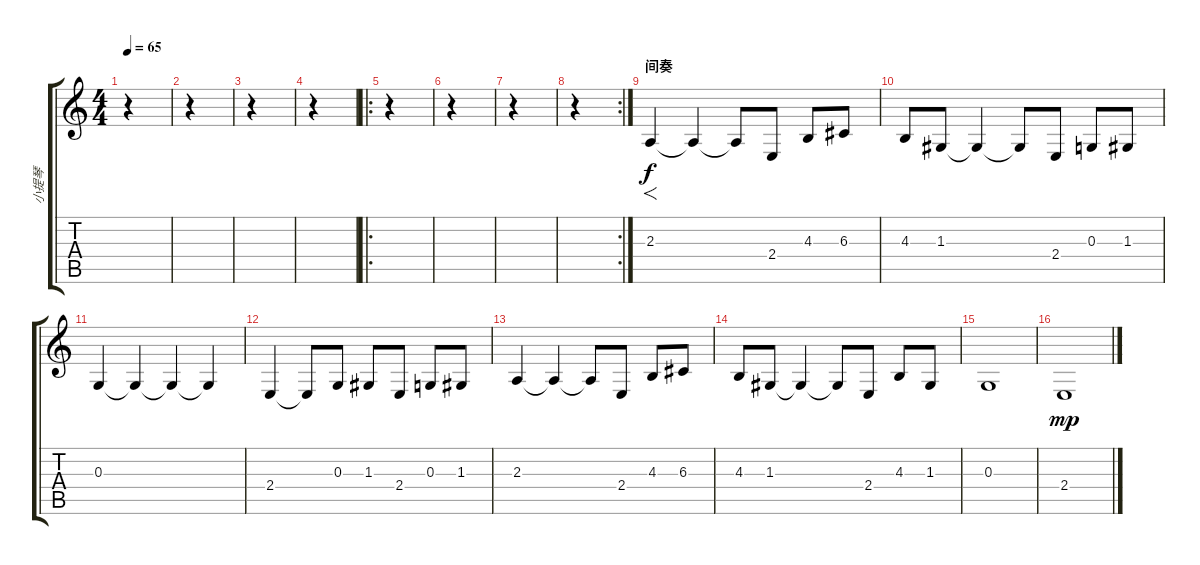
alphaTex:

\track ("小提琴" "小提琴") {instrument violin}
\staff {score tabs}
\tuning (E4 B3 G3 D3 A2 E2) {hide}
\ts (4 4)
\tempo 65
\clef g2
\ks c
r.4{dy f instrument violin} |
r.4 |
r.4 |
r.4 |
\ro
r.4 |
r.4 |
r.4 |
\rc 2
r.4 |
\section ("" "间奏")
2.3.4{f} 2.3{t}.4 2.3{t}.8 2.4.8 4.3.8 6.3.8 |
4.3.8 1.3.8 1.3{t}.4 1.3{t}.8 2.4.8 0.3.8 1.3.8 |
0.3.4 0.3{t}.4 0.3{t}.4 0.3{t}.4 |
2.4.4 2.4{t}.8 0.3.8 1.3.8 2.4.8 0.3.8 1.3.8 |
2.3.4 2.3{t}.4 2.3{t}.8 2.4.8 4.3.8 6.3.8 |
4.3.8 1.3.8 1.3{t}.4 1.3{t}.8 2.4.8 4.3.8 1.3.8 |
0.3.1 |
2.4.1{dy mp}
